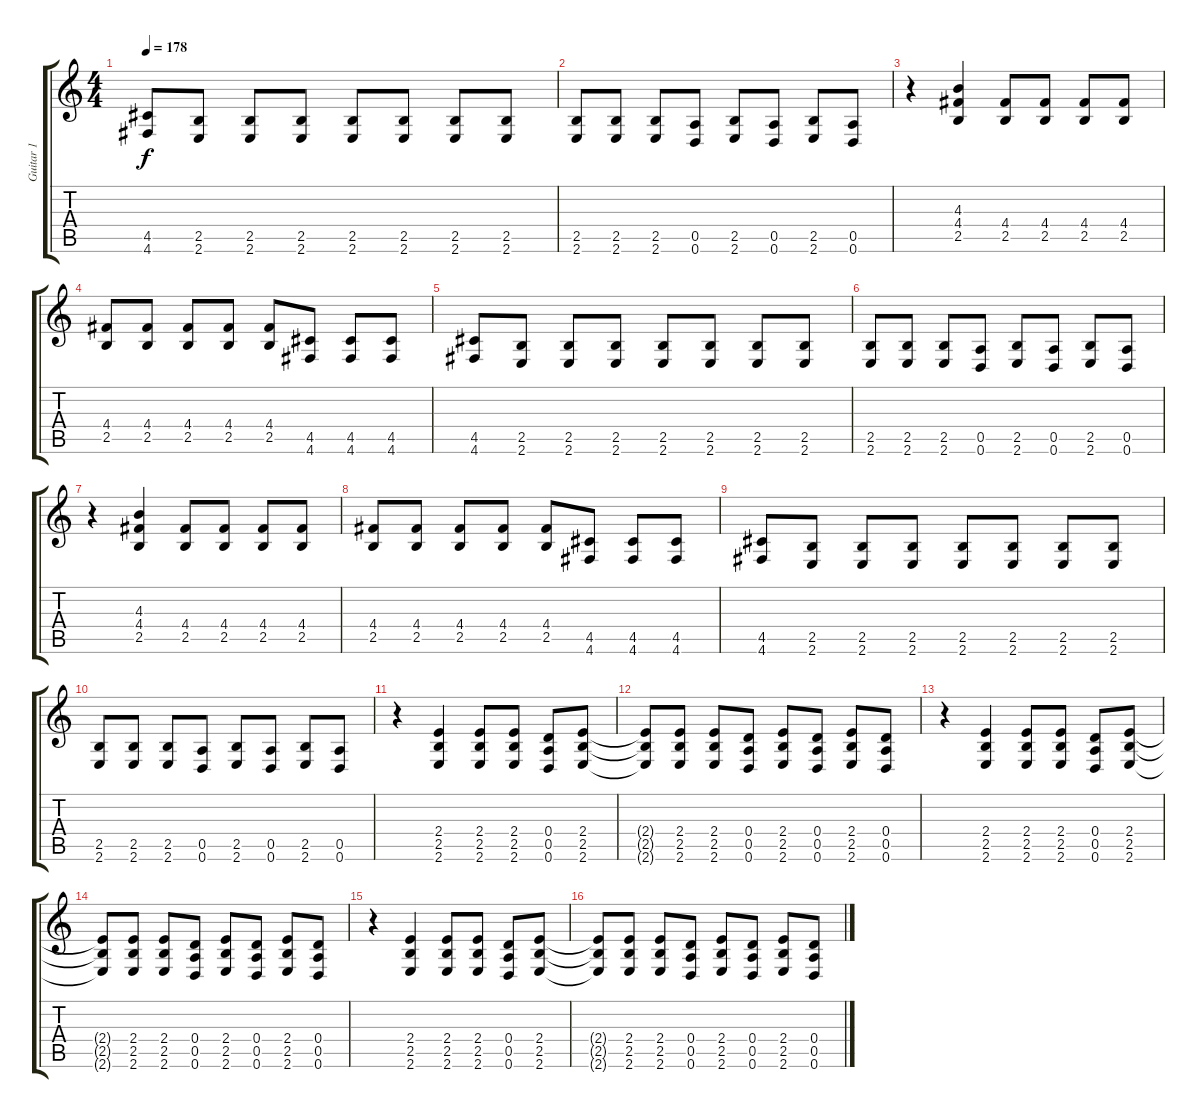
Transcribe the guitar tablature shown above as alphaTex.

\track ("Guitar 1" "Guitar 1") {solo instrument overdrivenguitar}
\staff {score tabs}
\tuning (E4 B3 G3 D3 A2 D2) {hide}
\ts (4 4)
\tempo 178
\clef g2
\ks c
(4.5 4.6).8{dy f} (2.5 2.6).8 (2.5 2.6).8 (2.5 2.6).8 (2.5 2.6).8 (2.5 2.6).8 (2.5 2.6).8 (2.5 2.6).8 |
(2.5 2.6).8 (2.5 2.6).8 (2.5 2.6).8 (0.5 0.6).8 (2.5 2.6).8 (0.5 0.6).8 (2.5 2.6).8 (0.5 0.6).8 |
r.4 (4.3 4.4 2.5).4 (4.4 2.5).8 (4.4 2.5).8 (4.4 2.5).8 (4.4 2.5).8 |
(4.4 2.5).8 (4.4 2.5).8 (4.4 2.5).8 (4.4 2.5).8 (4.4 2.5).8 (4.5 4.6).8 (4.5 4.6).8 (4.5 4.6).8 |
(4.5 4.6).8 (2.5 2.6).8 (2.5 2.6).8 (2.5 2.6).8 (2.5 2.6).8 (2.5 2.6).8 (2.5 2.6).8 (2.5 2.6).8 |
(2.5 2.6).8 (2.5 2.6).8 (2.5 2.6).8 (0.5 0.6).8 (2.5 2.6).8 (0.5 0.6).8 (2.5 2.6).8 (0.5 0.6).8 |
r.4 (4.3 4.4 2.5).4 (4.4 2.5).8 (4.4 2.5).8 (4.4 2.5).8 (4.4 2.5).8 |
(4.4 2.5).8 (4.4 2.5).8 (4.4 2.5).8 (4.4 2.5).8 (4.4 2.5).8 (4.5 4.6).8 (4.5 4.6).8 (4.5 4.6).8 |
(4.5 4.6).8 (2.5 2.6).8 (2.5 2.6).8 (2.5 2.6).8 (2.5 2.6).8 (2.5 2.6).8 (2.5 2.6).8 (2.5 2.6).8 |
(2.5 2.6).8 (2.5 2.6).8 (2.5 2.6).8 (0.5 0.6).8 (2.5 2.6).8 (0.5 0.6).8 (2.5 2.6).8 (0.5 0.6).8 |
r.4 (2.4 2.5 2.6).4 (2.4 2.5 2.6).8 (2.4 2.5 2.6).8 (0.4 0.5 0.6).8 (2.4 2.5 2.6).8 |
(2.4{t} 2.5{t} 2.6{t}).8 (2.4 2.5 2.6).8 (2.4 2.5 2.6).8 (0.4 0.5 0.6).8 (2.4 2.5 2.6).8 (0.4 0.5 0.6).8 (2.4 2.5 2.6).8 (0.4 0.5 0.6).8 |
r.4 (2.4 2.5 2.6).4 (2.4 2.5 2.6).8 (2.4 2.5 2.6).8 (0.4 0.5 0.6).8 (2.4 2.5 2.6).8 |
(2.4{t} 2.5{t} 2.6{t}).8 (2.4 2.5 2.6).8 (2.4 2.5 2.6).8 (0.4 0.5 0.6).8 (2.4 2.5 2.6).8 (0.4 0.5 0.6).8 (2.4 2.5 2.6).8 (0.4 0.5 0.6).8 |
r.4 (2.4 2.5 2.6).4 (2.4 2.5 2.6).8 (2.4 2.5 2.6).8 (0.4 0.5 0.6).8 (2.4 2.5 2.6).8 |
(2.4{t} 2.5{t} 2.6{t}).8 (2.4 2.5 2.6).8 (2.4 2.5 2.6).8 (0.4 0.5 0.6).8 (2.4 2.5 2.6).8 (0.4 0.5 0.6).8 (2.4 2.5 2.6).8 (0.4 0.5 0.6).8
